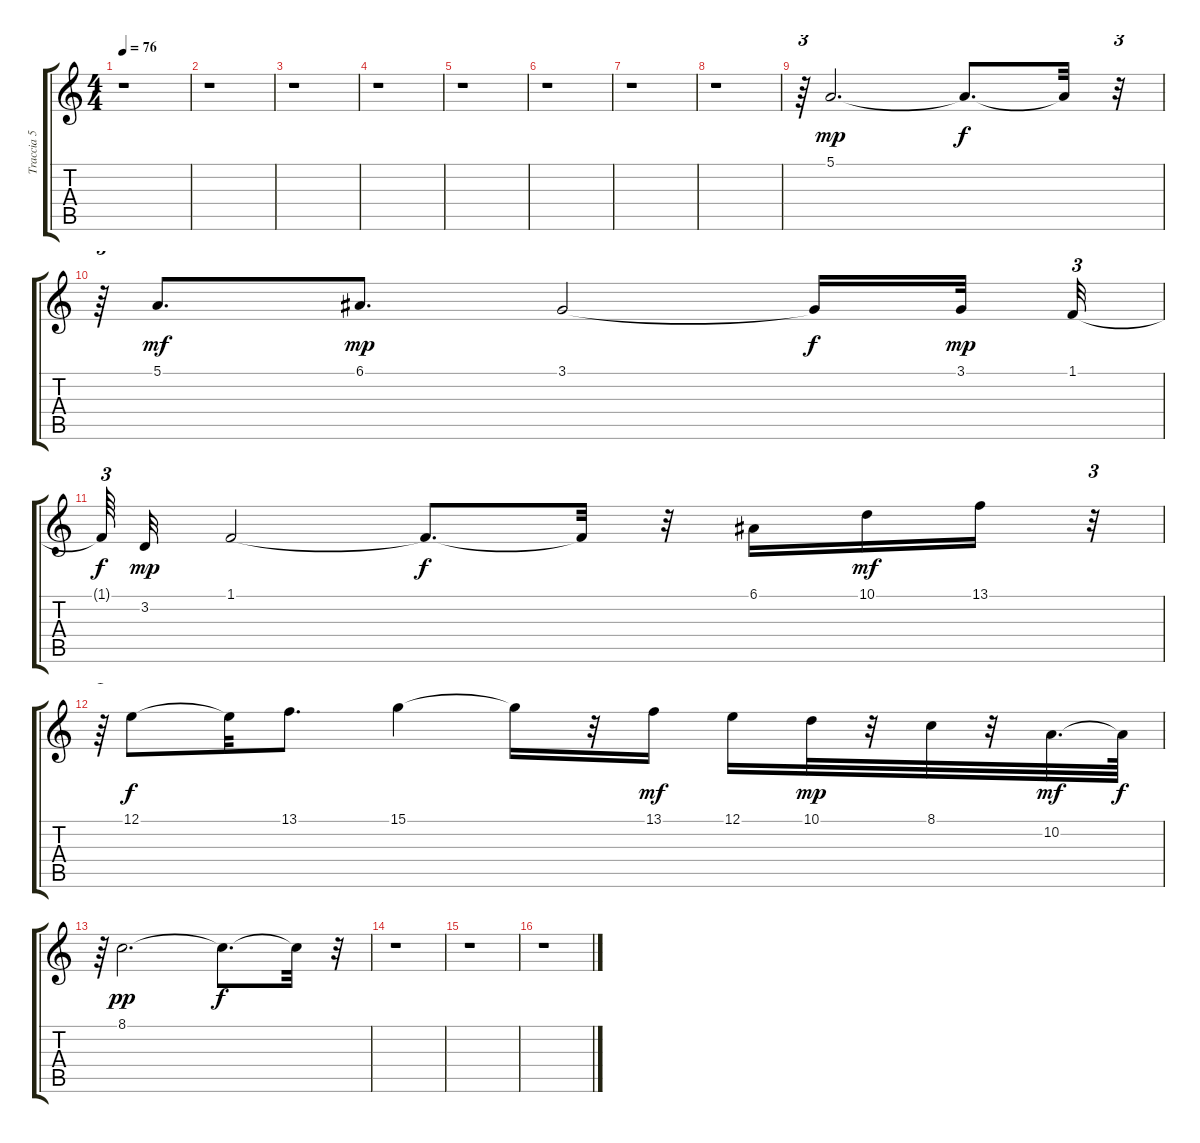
\track ("Traccia 5" "Traccia 5") {instrument englishhorn}
\staff {score tabs}
\tuning (E4 B3 G3 D3 A2 E2) {hide}
\ts (4 4)
\tempo 76
\clef g2
\ks c
r.1{dy f} |
r.1 |
r.1 |
r.1 |
r.1 |
r.1 |
r.1 |
r.1 |
r.64{tu (3 2)} 5.1.2{d dy mp} 5.1{t}.8{d dy f} 5.1{t}.32 r.32{tu (3 2)} |
r.64{tu (3 2)} 5.1.8{d dy mf} 6.1.8{d dy mp} 3.1.2 3.1{t}.16{dy f} 3.1.32{dy mp} 1.1.32{tu (3 2)} |
1.1{t}.64{tu (3 2) dy f} 3.2.32{dy mp} 1.1.2 1.1{t}.8{d dy f} 1.1{t}.32 r.32 6.1.16 10.1.16{dy mf} 13.1.16 r.32{tu (3 2)} |
r.64{tu (3 2)} 12.1.8{dy f} 12.1{t}.32 13.1.8{d} 15.1.4 15.1{t}.16 r.32 13.1.16{dy mf} 12.1.16 10.1.32{dy mp} r.32 8.1.32 r.32 10.2.32{d dy mf} 10.2{t}.64{dy f} |
r.64{tu (3 2)} 8.1.2{d dy pp} 8.1{t}.8{d dy f} 8.1{t}.32 r.32{tu (3 2)} |
r.1 |
r.1 |
r.1
